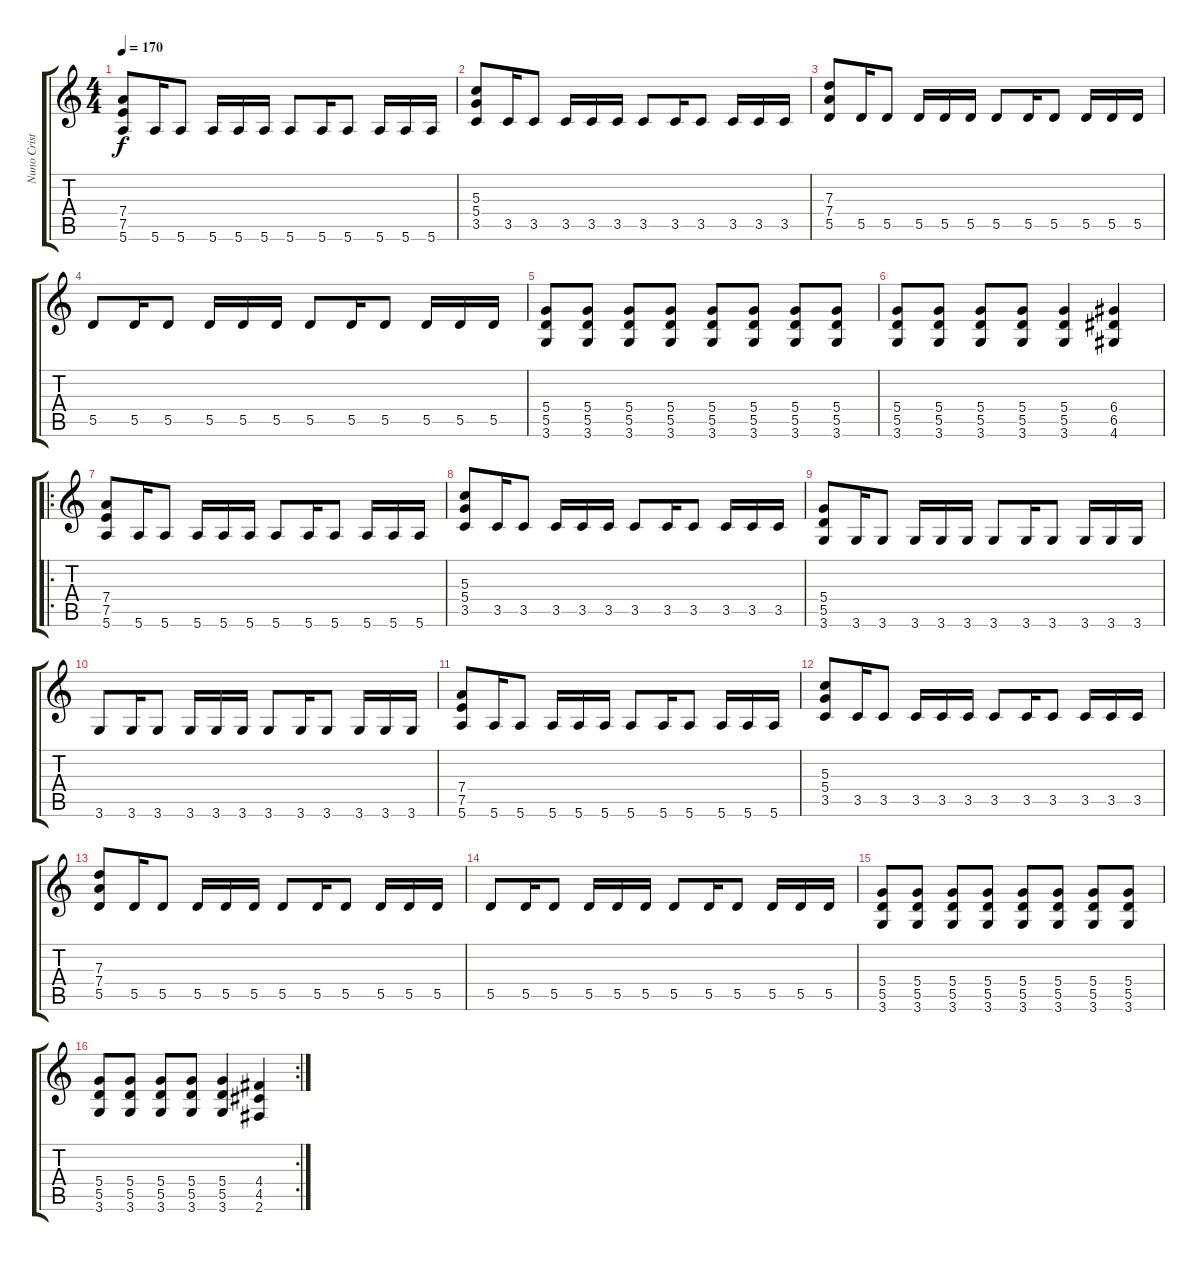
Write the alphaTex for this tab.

\track ("Nuno Cristóvão" "Nuno Crist") {instrument overdrivenguitar}
\staff {score tabs}
\tuning (E4 B3 G3 D3 A2 E2) {hide}
\ts (4 4)
\tempo 170
\clef g2
\ks c
(7.4 7.5 5.6).8{dy f} 5.6.16 5.6.8 5.6.16 5.6.16 5.6.16 5.6.8 5.6.16 5.6.8 5.6.16 5.6.16 5.6.16 |
(5.3 5.4 3.5).8 3.5.16 3.5.8 3.5.16 3.5.16 3.5.16 3.5.8 3.5.16 3.5.8 3.5.16 3.5.16 3.5.16 |
(7.3 7.4 5.5).8 5.5.16 5.5.8 5.5.16 5.5.16 5.5.16 5.5.8 5.5.16 5.5.8 5.5.16 5.5.16 5.5.16 |
5.5.8 5.5.16 5.5.8 5.5.16 5.5.16 5.5.16 5.5.8 5.5.16 5.5.8 5.5.16 5.5.16 5.5.16 |
(5.4 5.5 3.6).8 (5.4 5.5 3.6).8 (5.4 5.5 3.6).8 (5.4 5.5 3.6).8 (5.4 5.5 3.6).8 (5.4 5.5 3.6).8 (5.4 5.5 3.6).8 (5.4 5.5 3.6).8 |
(5.4 5.5 3.6).8 (5.4 5.5 3.6).8 (5.4 5.5 3.6).8 (5.4 5.5 3.6).8 (5.4 5.5 3.6).4 (6.4 6.5 4.6).4 |
\ro
(7.4 7.5 5.6).8 5.6.16 5.6.8 5.6.16 5.6.16 5.6.16 5.6.8 5.6.16 5.6.8 5.6.16 5.6.16 5.6.16 |
(5.3 5.4 3.5).8 3.5.16 3.5.8 3.5.16 3.5.16 3.5.16 3.5.8 3.5.16 3.5.8 3.5.16 3.5.16 3.5.16 |
(5.4 5.5 3.6).8 3.6.16 3.6.8 3.6.16 3.6.16 3.6.16 3.6.8 3.6.16 3.6.8 3.6.16 3.6.16 3.6.16 |
3.6.8 3.6.16 3.6.8 3.6.16 3.6.16 3.6.16 3.6.8 3.6.16 3.6.8 3.6.16 3.6.16 3.6.16 |
(7.4 7.5 5.6).8 5.6.16 5.6.8 5.6.16 5.6.16 5.6.16 5.6.8 5.6.16 5.6.8 5.6.16 5.6.16 5.6.16 |
(5.3 5.4 3.5).8 3.5.16 3.5.8 3.5.16 3.5.16 3.5.16 3.5.8 3.5.16 3.5.8 3.5.16 3.5.16 3.5.16 |
(7.3 7.4 5.5).8 5.5.16 5.5.8 5.5.16 5.5.16 5.5.16 5.5.8 5.5.16 5.5.8 5.5.16 5.5.16 5.5.16 |
5.5.8 5.5.16 5.5.8 5.5.16 5.5.16 5.5.16 5.5.8 5.5.16 5.5.8 5.5.16 5.5.16 5.5.16 |
(5.4 5.5 3.6).8 (5.4 5.5 3.6).8 (5.4 5.5 3.6).8 (5.4 5.5 3.6).8 (5.4 5.5 3.6).8 (5.4 5.5 3.6).8 (5.4 5.5 3.6).8 (5.4 5.5 3.6).8 |
\rc 2
(5.4 5.5 3.6).8 (5.4 5.5 3.6).8 (5.4 5.5 3.6).8 (5.4 5.5 3.6).8 (5.4 5.5 3.6).4 (4.4 4.5 2.6).4
